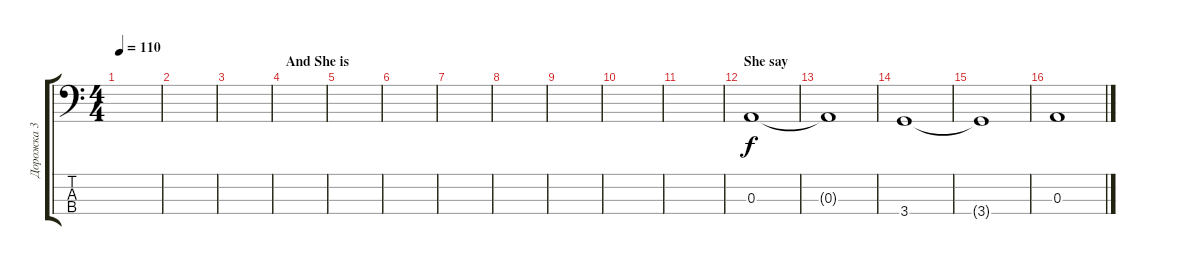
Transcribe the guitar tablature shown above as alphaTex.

\track ("Дорожка 3" "Дорожка 3") {instrument electricbassfinger}
\staff {score tabs}
\tuning (G2 D2 A1 E1) {hide}
\ts (4 4)
\tempo 110
\clef f4
\ks c
|
|
|
\section ("" "And She is")
|
|
|
|
|
|
|
|
\section ("" "She say")
0.3.1 |
0.3{t}.1 |
3.4.1 |
3.4{t}.1 |
0.3.1
